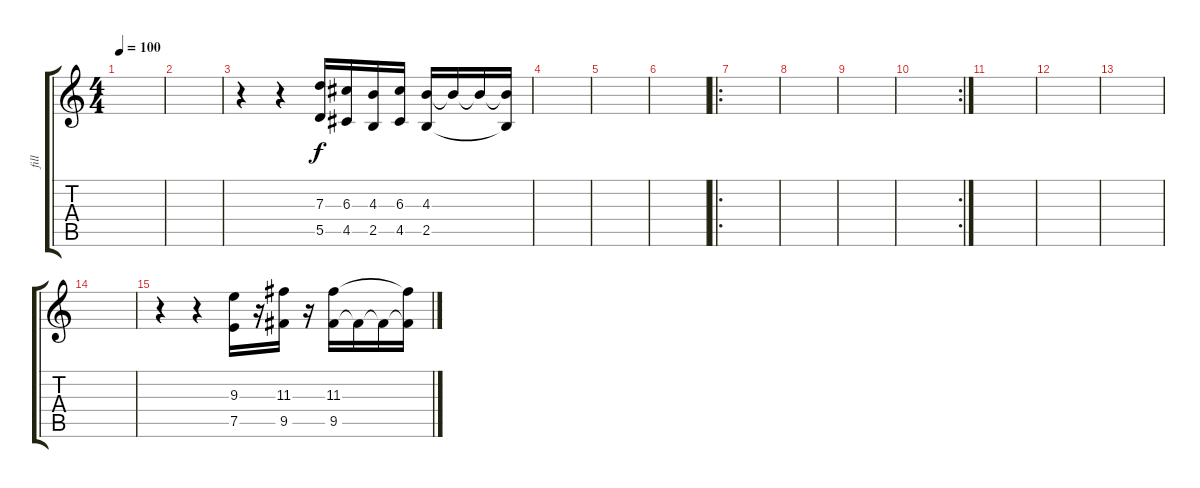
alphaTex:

\track ("fill" "fill") {instrument overdrivenguitar}
\staff {score tabs}
\tuning (E4 B3 G3 D3 A2 E2) {hide}
\ts (4 4)
\tempo 100
\clef g2
\ks c
|
|
r.4 r.4 (7.3 5.5).16 (6.3 4.5).16 (4.3 2.5).16 (6.3 4.5).16 (4.3 2.5).16 4.3{t}.16 4.3{t}.16 (4.3{t} 2.5{t}).16 |
|
|
|
\ro
|
|
|
\rc 2
|
|
|
|
|
r.4 r.4 (9.3 7.5).16 r.16 (11.3 9.5).16 r.16 (11.3 9.5).16 9.5{t}.16 9.5{t}.16 (11.3{t} 9.5{t}).16
